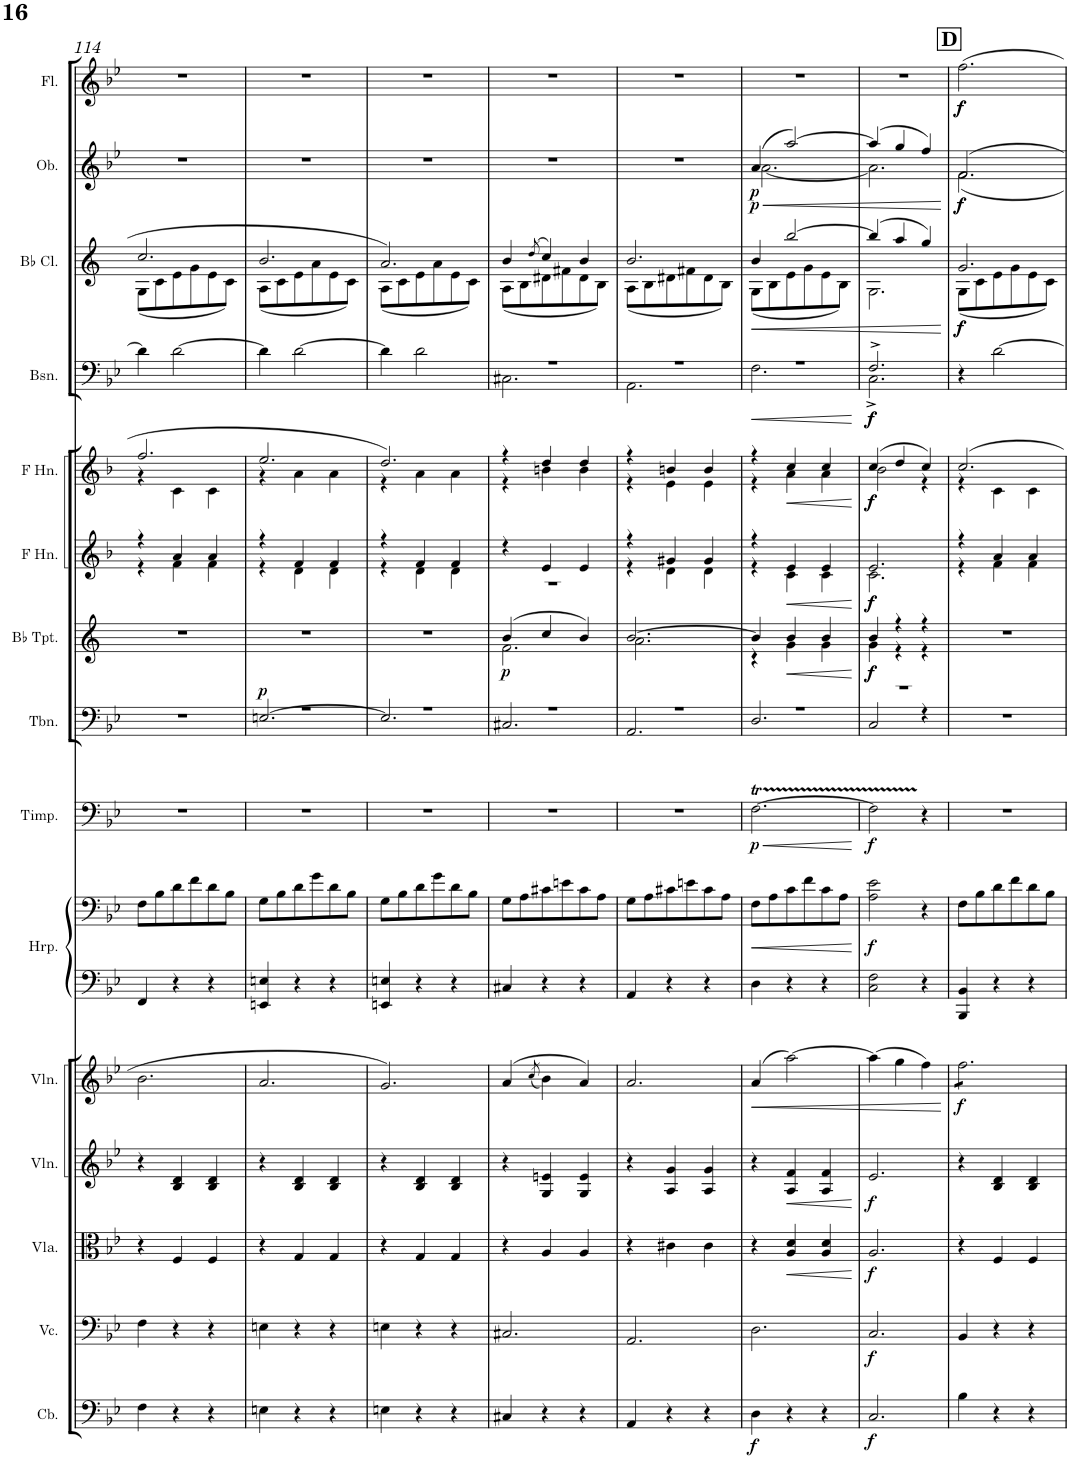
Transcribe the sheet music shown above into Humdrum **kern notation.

**kern	**dynam	**kern	**dynam	**kern	**dynam	**kern	**dynam	**kern	**dynam	**kern	**kern	**dynam	**kern	**dynam	**kern	**dynam	**kern	**dynam	**kern	**dynam	**kern	**dynam	**kern	**dynam	**kern	**dynam	**kern	**dynam	**kern	**dynam
*part15	*part15	*part14	*part14	*part13	*part13	*part12	*part12	*part11	*part11	*part10	*part10	*part10	*part9	*part9	*part8	*part8	*part7	*part7	*part6	*part6	*part5	*part5	*part4	*part4	*part3	*part3	*part2	*part2	*part1	*part1
*staff16	*staff16	*staff15	*staff15	*staff14	*staff14	*staff13	*staff13	*staff12	*staff12	*staff11	*staff10	*staff10/11	*staff9	*staff9	*staff8	*staff8	*staff7	*staff7	*staff6	*staff6	*staff5	*staff5	*staff4	*staff4	*staff3	*staff3	*staff2	*staff2	*staff1	*staff1
*I"Contrabass	*	*I"Violoncello	*	*I"Viola	*	*I"Violin	*	*I"Violin	*	*I"Harp	*	*	*I"Timpani	*	*I"Trombone	*	*I"Bb Trumpet	*	*I"Horn in F	*	*I"Horn in F	*	*I"Bassoon	*	*I"Bb Clarinet	*	*I"Oboe	*	*I"Flute	*
*I'Cb.	*	*I'Vc.	*	*I'Vla.	*	*I'Vln.	*	*I'Vln.	*	*I'Hrp.	*	*	*I'Timp.	*	*I'Tbn.	*	*I'Bb Tpt.	*	*	*	*	*	*I'Bsn.	*	*I'Bb Cl.	*	*I'Ob.	*	*I'Fl.	*
!!LO:PB:g=z
*clefF4	*	*clefF4	*	*clefC3	*	*clefG2	*	*clefG2	*	*clefF4	*clefF4	*	*clefF4	*	*clefF4	*	*clefG2	*	*clefG2	*	*clefG2	*	*clefF4	*	*clefG2	*	*clefG2	*	*clefG2	*
*Trd7c12	*	*	*	*	*	*	*	*	*	*	*	*	*	*	*	*	*Trd1c2	*	*Trd4c7	*	*Trd4c7	*	*	*	*Trd1c2	*	*	*	*	*
*k[b-e-]	*	*k[b-e-]	*	*k[b-e-]	*	*k[b-e-]	*	*k[b-e-]	*	*k[b-e-]	*k[b-e-]	*	*k[b-e-]	*	*k[b-e-]	*	*k[]	*	*k[b-]	*	*k[b-]	*	*k[b-e-]	*	*k[]	*	*k[b-e-]	*	*k[b-e-]	*
*M3/4	*	*M3/4	*	*M3/4	*	*M3/4	*	*M3/4	*	*M3/4	*M3/4	*	*M3/4	*	*M3/4	*	*M3/4	*	*M3/4	*	*M3/4	*	*M3/4	*	*M3/4	*	*M3/4	*	*M3/4	*
=114	=114	=114	=114	=114	=114	=114	=114	=114	=114	=114	=114	=114	=114	=114	=114	=114	=114	=114	=114	=114	=114	=114	=114	=114	=114	=114	=114	=114	=114	=114
*	*	*	*	*	*	*	*	*	*	*	*	*	*	*	*	*	*	*	*^	*	*^	*	*	*	*^	*	*	*	*	*
4F\	.	4F\	.	4r	.	4r	.	2.b-\	.	4FF/	8F\L	.	2.r	.	2.r	.	2.r	.	4r	4r	.	2.ff/	4r	.	4d\]	.	2.cc/	(8G\L	.	2.r	.	2.r	.
.	.	.	.	.	.	.	.	.	.	.	8B-\	.	.	.	.	.	.	.	.	.	.	.	.	.	.	.	.	8c\	.	.	.	.	.
4r	.	4r	.	4F/	.	4B-/ 4d/	.	.	.	4r	8d\	.	.	.	.	.	.	.	4a/	4f\	.	.	4c\	.	[2d\	.	.	8e\	.	.	.	.	.
.	.	.	.	.	.	.	.	.	.	.	8f\	.	.	.	.	.	.	.	.	.	.	.	.	.	.	.	.	8g\	.	.	.	.	.
4r	.	4r	.	4F/	.	4B-/ 4d/	.	.	.	4r	8d\	.	.	.	.	.	.	.	4a/	4f\	.	.	4c\	.	.	.	.	8e\	.	.	.	.	.
.	.	.	.	.	.	.	.	.	.	.	8B-\J	.	.	.	.	.	.	.	.	.	.	.	.	.	.	.	.	8c\J)	.	.	.	.	.
=115	=115	=115	=115	=115	=115	=115	=115	=115	=115	=115	=115	=115	=115	=115	=115	=115	=115	=115	=115	=115	=115	=115	=115	=115	=115	=115	=115	=115	=115	=115	=115	=115	=115
*	*	*	*	*	*	*	*	*	*	*	*	*	*	*	*^	*	*	*	*	*	*	*	*	*	*	*	*	*	*	*	*	*	*
!	!	!	!	!	!	!	!	!	!	!	!	!	!	!	!	!	!LO:DY:a	!	!	!	!	!	!	!	!	!	!	!	!	!	!	!	!	!
4En\	.	4En\	.	4r	.	4r	.	2.a/	.	4EEn/ 4En/	8G\L	.	2.r	.	2.r	[2.En/	p	2.r	.	4r	4r	.	2.ee/	4r	.	4d\]	.	2.b/	(8A\L	.	2.r	.	2.r	.
.	.	.	.	.	.	.	.	.	.	.	8B-\	.	.	.	.	.	.	.	.	.	.	.	.	.	.	.	.	.	8c\	.	.	.	.	.
4r	.	4r	.	4G/	.	4B-/ 4d/	.	.	.	4r	8d\	.	.	.	.	.	.	.	.	4f/	4d\	.	.	4a\	.	[2d\	.	.	8e\	.	.	.	.	.
.	.	.	.	.	.	.	.	.	.	.	8g\	.	.	.	.	.	.	.	.	.	.	.	.	.	.	.	.	.	8a\	.	.	.	.	.
4r	.	4r	.	4G/	.	4B-/ 4d/	.	.	.	4r	8d\	.	.	.	.	.	.	.	.	4f/	4d\	.	.	4a\	.	.	.	.	8e\	.	.	.	.	.
.	.	.	.	.	.	.	.	.	.	.	8B-\J	.	.	.	.	.	.	.	.	.	.	.	.	.	.	.	.	.	8c\J)	.	.	.	.	.
=116	=116	=116	=116	=116	=116	=116	=116	=116	=116	=116	=116	=116	=116	=116	=116	=116	=116	=116	=116	=116	=116	=116	=116	=116	=116	=116	=116	=116	=116	=116	=116	=116	=116	=116
4En\	.	4En\	.	4r	.	4r	.	2.g/	.	4EEn/ 4En/	8G\L	.	2.r	.	2.r	2.E/]	.	2.r	.	4r	4r	.	2.dd/	4r	.	4d\]	.	2.a/	(8A\L	.	2.r	.	2.r	.
.	.	.	.	.	.	.	.	.	.	.	8B-\	.	.	.	.	.	.	.	.	.	.	.	.	.	.	.	.	.	8c\	.	.	.	.	.
4r	.	4r	.	4G/	.	4B-/ 4d/	.	.	.	4r	8d\	.	.	.	.	.	.	.	.	4f/	4d\	.	.	4a\	.	2d\	.	.	8e\	.	.	.	.	.
.	.	.	.	.	.	.	.	.	.	.	8g\	.	.	.	.	.	.	.	.	.	.	.	.	.	.	.	.	.	8a\	.	.	.	.	.
4r	.	4r	.	4G/	.	4B-/ 4d/	.	.	.	4r	8d\	.	.	.	.	.	.	.	.	4f/	4d\	.	.	4a\	.	.	.	.	8e\	.	.	.	.	.
.	.	.	.	.	.	.	.	.	.	.	8B-\J	.	.	.	.	.	.	.	.	.	.	.	.	.	.	.	.	.	8c\J)	.	.	.	.	.
=117	=117	=117	=117	=117	=117	=117	=117	=117	=117	=117	=117	=117	=117	=117	=117	=117	=117	=117	=117	=117	=117	=117	=117	=117	=117	=117	=117	=117	=117	=117	=117	=117	=117	=117
*	*	*	*	*	*	*	*	*	*	*	*	*	*	*	*	*	*	*^	*	*	*	*	*	*	*	*^	*	*	*	*	*	*	*	*
!	!	!	!	!	!	!	!	!	!	!	!	!	!	!	!	!	!	!	!	!LO:DY:b	!	!	!	!	!	!	!	!	!	!	!	!	!	!	!	!
4C#X/	.	2.C#X/	.	4r	.	4r	.	(4a/	.	4C#X/	8G\L	.	2.r	.	2.r	2.C#X/	.	(4b/	2.f\	p	4r	2.r	.	4r	4r	.	2.r	2.C#X\	.	4b/	(8A\L	.	2.r	.	2.r	.
.	.	.	.	.	.	.	.	.	.	.	8A\	.	.	.	.	.	.	.	.	.	.	.	.	.	.	.	.	.	.	.	8B\	.	.	.	.	.
.	.	.	.	.	.	.	.	(8qcc/	.	.	.	.	.	.	.	.	.	.	.	.	.	.	.	.	.	.	.	.	.	(8qdd/	.	.	.	.	.	.
4r	.	.	.	4A/	.	4G/ 4en/	.	4b-\)	.	4r	8c#X\	.	.	.	.	.	.	4cc/	.	.	4e/	.	.	4dd/	4bn\	.	.	.	.	4cc/)	8d#X\	.	.	.	.	.
.	.	.	.	.	.	.	.	.	.	.	8en\	.	.	.	.	.	.	.	.	.	.	.	.	.	.	.	.	.	.	.	8f#X\	.	.	.	.	.
4r	.	.	.	4A/	.	4G/ 4e/	.	4a/)	.	4r	8c#\	.	.	.	.	.	.	4b/)	.	.	4e/	.	.	4dd/	4b\	.	.	.	.	4b/	8d#\	.	.	.	.	.
.	.	.	.	.	.	.	.	.	.	.	8A\J	.	.	.	.	.	.	.	.	.	.	.	.	.	.	.	.	.	.	.	8B\J)	.	.	.	.	.
=118	=118	=118	=118	=118	=118	=118	=118	=118	=118	=118	=118	=118	=118	=118	=118	=118	=118	=118	=118	=118	=118	=118	=118	=118	=118	=118	=118	=118	=118	=118	=118	=118	=118	=118	=118	=118
4AA/	.	2.AA/	.	4r	.	4r	.	2.a/	.	4AA/	8G\L	.	2.r	.	2.r	2.AA/	.	[2.b/	2.a\	.	4r	4r	.	4r	4r	.	2.r	2.AA\	.	2.b/	(8A\L	.	2.r	.	2.r	.
.	.	.	.	.	.	.	.	.	.	.	8A\	.	.	.	.	.	.	.	.	.	.	.	.	.	.	.	.	.	.	.	8B\	.	.	.	.	.
4r	.	.	.	4c#X\	.	4A/ 4g/	.	.	.	4r	8c#X\	.	.	.	.	.	.	.	.	.	4g#X/	4d\	.	4bn/	4e\	.	.	.	.	.	8d#X\	.	.	.	.	.
.	.	.	.	.	.	.	.	.	.	.	8en\	.	.	.	.	.	.	.	.	.	.	.	.	.	.	.	.	.	.	.	8f#X\	.	.	.	.	.
4r	.	.	.	4c#\	.	4A/ 4g/	.	.	.	4r	8c#\	.	.	.	.	.	.	.	.	.	4g#/	4d\	.	4b/	4e\	.	.	.	.	.	8d#\	.	.	.	.	.
.	.	.	.	.	.	.	.	.	.	.	8A\J	.	.	.	.	.	.	.	.	.	.	.	.	.	.	.	.	.	.	.	8B\J)	.	.	.	.	.
=119	=119	=119	=119	=119	=119	=119	=119	=119	=119	=119	=119	=119	=119	=119	=119	=119	=119	=119	=119	=119	=119	=119	=119	=119	=119	=119	=119	=119	=119	=119	=119	=119	=119	=119	=119	=119
!	!LO:DY:b	!	!	!	!	!	!	!	!LO:HP:b	!	!	!LO:HP:b	!	!LO:HP:b	!	!	!	!	!	!	!	!	!	!	!	!	!	!	!LO:HP:b	!	!	!LO:HP:b	!	!LO:HP:b	!	!
*	*	*	*	*	*	*	*	*	*	*	*	*	*	*	*	*	*	*	*	*	*	*	*	*	*	*	*	*	*	*	*	*	*^	*	*	*
!	!	!	!	!	!	!	!	!	!	!	!	!	!	!LO:DY:n=1:b	!	!	!	!	!	!	!	!	!	!	!	!	!	!	!	!	!	!	!	!	!LO:DY:n=1:b	!	!
!	!	!	!	!	!	!	!	!	!	!	!	!	!	!	!	!	!	!	!	!	!	!	!	!	!	!	!	!	!	!	!	!	!	!	!LO:DY:n=2:b	!	!
4D\	f	2.D\	.	4r	.	4r	.	(4a/	<	4D\	8F\L	<	[2.FT\	< p	2.r	2.D/	.	4b/]	4r	.	4r	4r	.	4r	4r	.	2.r	2.F\	<	4b/	(8G\L	<	(4a/	[2.a\	< p p	2.r	.
.	.	.	.	.	.	.	.	.	.	.	8A\	.	.	.	.	.	.	.	.	.	.	.	.	.	.	.	.	.	.	.	8B\	.	.	.	.	.	.
!	!	!	!	!	!LO:HP:b	!	!LO:HP:b	!	!	!	!	!	!	!	!	!	!	!	!	!LO:HP:b	!	!	!LO:HP:b	!	!	!LO:HP:b	!	!	!	!	!	!	!	!	!	!	!
4r	.	.	.	4A/ 4d/	<	4A/ 4f/	<	[2aa\)	.	4r	8c\	.	.	.	.	.	.	4b/	4g\	<	4e/	4c\	<	4cc/	4a\	<	.	.	.	[2bb/	8e\	.	[2aa/)	.	.	.	.
.	.	.	.	.	.	.	.	.	.	.	8f\	.	.	.	.	.	.	.	.	.	.	.	.	.	.	.	.	.	.	.	8g\	.	.	.	.	.	.
4r	.	.	.	4A/ 4d/	.	4A/ 4f/	.	.	.	4r	8c\	.	.	.	.	.	.	4b/	4g\	.	4e/	4c\	.	4cc/	4a\	.	.	.	.	.	8e\	.	.	.	.	.	.
.	.	.	.	.	.	.	.	.	.	.	8A\J	.	.	.	.	.	.	.	.	.	.	.	.	.	.	.	.	.	.	.	8B\J)	.	.	.	.	.	.
*	*	*	*	*	*	*	*	*	*	*	*	*	*	*	*v	*v	*	*	*	*	*v	*v	*	*v	*v	*	*v	*v	*	*v	*v	*	*v	*v	*	*	*
*	*	*	*	*	*	*	*	*	*	*	*	*	*	*	*	*	*v	*v	*	*	*	*	*	*	*	*	*	*	*	*	*
.	.	.	.	.	[	.	[	.	.	.	.	[	.	[	.	.	.	[	.	[	.	[	.	[	.	.	.	.	.	.
=120	=120	=120	=120	=120	=120	=120	=120	=120	=120	=120	=120	=120	=120	=120	=120	=120	=120	=120	=120	=120	=120	=120	=120	=120	=120	=120	=120	=120	=120	=120
*	*	*	*	*	*	*	*	*	*	*	*	*	*	*	*^	*	*^	*	*^	*	*^	*	*^	*	*^	*	*^	*	*	*
!	!LO:DY:b	!	!LO:DY:b	!	!LO:DY:b	!	!LO:DY:b	!	!	!	!	!LO:DY:b	!	!LO:DY:b	!	!	!	!	!	!LO:DY:b	!	!	!	!	!	!	!	!	!	!	!	!	!	!	!	!	!
!	!	!	!	!	!	!	!	!	!	!	!	!	!	!	!	!	!	!	!	!LO:DY:n=1:b	!	!	!LO:DY:b	!	!	!	!	!	!	!	!	!	!	!	!	!	!
!	!	!	!	!	!	!	!	!	!	!	!	!	!	!	!	!	!	!	!	!	!	!	!LO:DY:n=1:b	!	!	!LO:DY:b	!	!	!	!	!	!	!	!	!	!	!
!	!	!	!	!	!	!	!	!	!	!	!	!	!	!	!	!	!	!	!	!	!	!	!	!	!	!LO:DY:n=1:b	!	!	!LO:DY:b	!	!	!	!	!	!	!	!
!	!	!	!	!	!	!	!	!	!	!	!	!	!	!	!	!	!	!	!	!	!	!	!	!	!	!	!	!	!LO:DY:n=1:b	!	!	!	!	!	!	!	!
2.C/	f	2.C/	f	2.A/	f	2.e-/	f	(4aa\]	.	2C\ 2F\	2A\ 2e-\	f	2FTTT\]	f	2.r	2C/	.	4b/	4g\	f f	2.e/	2.c\	f f	(4cc/	2b-\	f f	2.F^/	2.C^\	f f	(4bb/]	2.G\	.	(4aa/]	2.a\]	.	2.r	.
.	.	.	.	.	.	.	.	4gg\	.	.	.	.	.	.	.	.	.	4r	4r	.	.	.	.	4dd/	.	.	.	.	.	4aa/	.	.	4gg/	.	.	.	.
.	.	.	.	.	.	.	.	4ff\)	.	4r	4r	.	4r	.	.	4r	.	4r	4r	.	.	.	.	4cc/)	4r	.	.	.	.	4gg/)	.	.	4ff/)	.	.	.	.
*	*	*	*	*	*	*	*	*	*	*	*	*	*	*	*v	*v	*	*	*	*	*v	*v	*	*v	*v	*	*v	*v	*	*v	*v	*	*v	*v	*	*	*
*	*	*	*	*	*	*	*	*	*	*	*	*	*	*	*	*	*v	*v	*	*	*	*	*	*	*	*	*	*	*	*	*
.	.	.	.	.	.	.	.	.	[	.	.	.	.	.	.	.	.	.	.	.	.	.	.	.	.	[	.	[	.	.
=121	=121	=121	=121	=121	=121	=121	=121	=121	=121	=121	=121	=121	=121	=121	=121	=121	=121	=121	=121	=121	=121	=121	=121	=121	=121	=121	=121	=121	=121	=121
*	*	*	*	*	*	*	*	*	*	*	*	*	*	*	*	*	*	*	*^	*	*^	*	*	*	*^	*	*^	*	*	*
!	!	!	!	!	!	!	!	!	!LO:DY:b	!	!	!	!	!	!	!	!	!	!	!	!	!	!	!	!	!	!	!	!LO:DY:b	!	!	!	!	!
!	!	!	!	!	!	!	!	!	!	!	!	!	!	!	!	!	!	!	!	!	!	!	!	!	!	!	!	!	!LO:DY:n=1:b	!	!	!LO:DY:b	!	!
!	!	!	!	!	!	!	!	!	!	!	!	!	!	!	!	!	!	!	!	!	!	!	!	!	!	!	!	!	!	!	!	!LO:DY:n=1:b	!	!LO:DY:b
!	!	!	!	!	!	!	!	!	!	!	!	!	!	!	!	!	!	!	!	!	!	!	!	!	!	!	!	!	!	!	!	!	!	!LO:DY:n=1:b
*	*	*	*	*	*	*	*	*tremolo	*	*	*	*	*	*	*	*	*	*	*	*	*	*	*	*	*	*	*	*	*	*	*	*	*	*
4B-\	.	4BB-/	.	4r	.	4r	.	8ff\L	f	4BBB-/ 4BB-/	8F\L	.	2.r	.	2.r	.	2.r	.	4r	4r	.	2.cc/	4r	.	4r	.	2.g/	(8G\L	f f	2.f/	2.f\	f f	2.ff\	f f
.	.	.	.	.	.	.	.	8ff\	.	.	8B-\	.	.	.	.	.	.	.	.	.	.	.	.	.	.	.	.	8c\	.	.	.	.	.	.
4r	.	4r	.	4F/	.	4B-/ 4d/	.	8ff\	.	4r	8d\	.	.	.	.	.	.	.	4a/	4f\	.	.	4c\	.	[2d\	.	.	8e\	.	.	.	.	.	.
.	.	.	.	.	.	.	.	8ff\	.	.	8f\	.	.	.	.	.	.	.	.	.	.	.	.	.	.	.	.	8g\	.	.	.	.	.	.
4r	.	4r	.	4F/	.	4B-/ 4d/	.	8ff\	.	4r	8d\	.	.	.	.	.	.	.	4a/	4f\	.	.	4c\	.	.	.	.	8e\	.	.	.	.	.	.
.	.	.	.	.	.	.	.	8ff\J	.	.	8B-\J	.	.	.	.	.	.	.	.	.	.	.	.	.	.	.	.	8c\J)	.	.	.	.	.	.
*	*	*	*	*	*	*	*	*Xtremolo	*	*	*	*	*	*	*	*	*	*	*	*	*	*	*	*	*	*	*	*	*	*	*	*	*	*
*	*	*	*	*	*	*	*	*	*	*	*	*	*	*	*	*	*	*	*v	*v	*	*	*	*	*	*	*v	*v	*	*v	*v	*	*	*
*	*	*	*	*	*	*	*	*	*	*	*	*	*	*	*	*	*	*	*	*	*v	*v	*	*	*	*	*	*	*	*	*
=	=	=	=	=	=	=	=	=	=	=	=	=	=	=	=	=	=	=	=	=	=	=	=	=	=	=	=	=	=	=
*-	*-	*-	*-	*-	*-	*-	*-	*-	*-	*-	*-	*-	*-	*-	*-	*-	*-	*-	*-	*-	*-	*-	*-	*-	*-	*-	*-	*-	*-	*-
